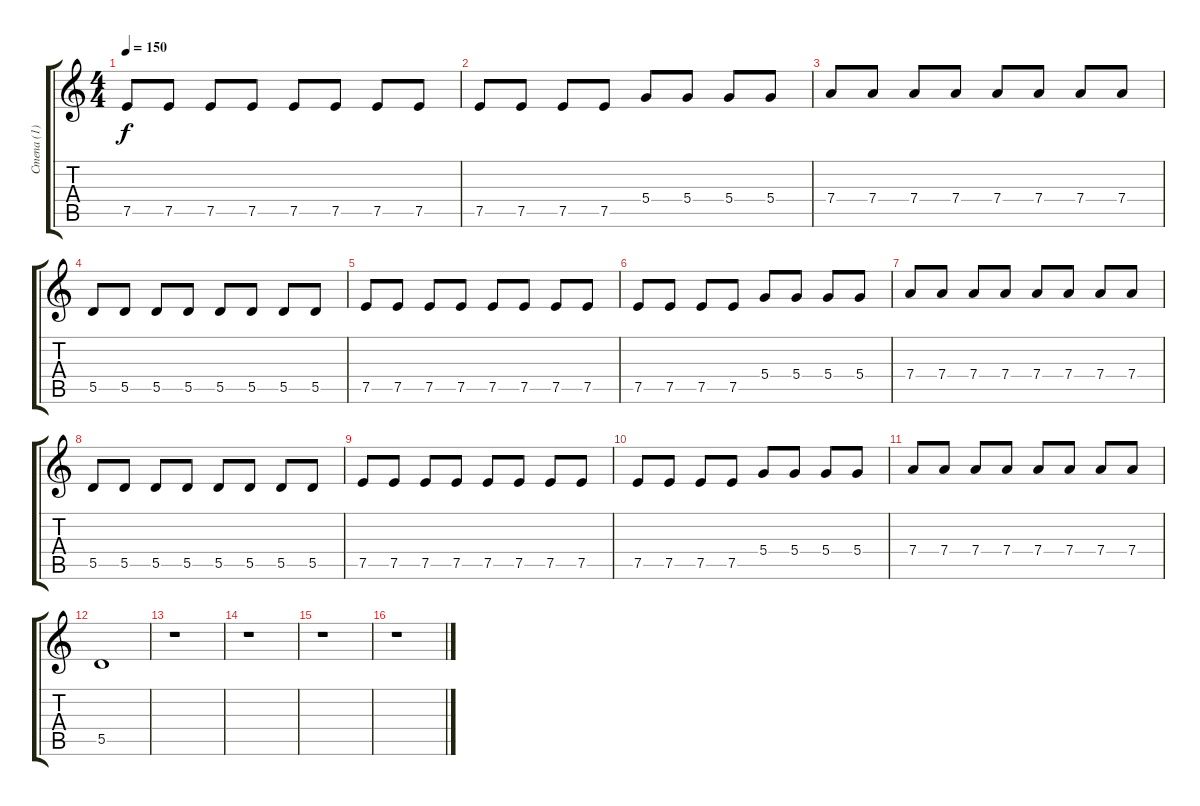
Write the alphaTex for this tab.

\track ("Степа (1) - бас" "Степа (1) ") {instrument electricbassfinger}
\staff {score tabs}
\tuning (E4 B3 G3 D3 A2 E2) {hide}
\ts (4 4)
\tempo 150
\clef g2
\ks c
7.5.8{dy f} 7.5.8 7.5.8 7.5.8 7.5.8 7.5.8 7.5.8 7.5.8 |
7.5.8 7.5.8 7.5.8 7.5.8 5.4.8 5.4.8 5.4.8 5.4.8 |
7.4.8 7.4.8 7.4.8 7.4.8 7.4.8 7.4.8 7.4.8 7.4.8 |
5.5.8 5.5.8 5.5.8 5.5.8 5.5.8 5.5.8 5.5.8 5.5.8 |
7.5.8 7.5.8 7.5.8 7.5.8 7.5.8 7.5.8 7.5.8 7.5.8 |
7.5.8 7.5.8 7.5.8 7.5.8 5.4.8 5.4.8 5.4.8 5.4.8 |
7.4.8 7.4.8 7.4.8 7.4.8 7.4.8 7.4.8 7.4.8 7.4.8 |
5.5.8 5.5.8 5.5.8 5.5.8 5.5.8 5.5.8 5.5.8 5.5.8 |
7.5.8 7.5.8 7.5.8 7.5.8 7.5.8 7.5.8 7.5.8 7.5.8 |
7.5.8 7.5.8 7.5.8 7.5.8 5.4.8 5.4.8 5.4.8 5.4.8 |
7.4.8 7.4.8 7.4.8 7.4.8 7.4.8 7.4.8 7.4.8 7.4.8 |
5.5.1 |
r.1 |
r.1 |
r.1 |
r.1
